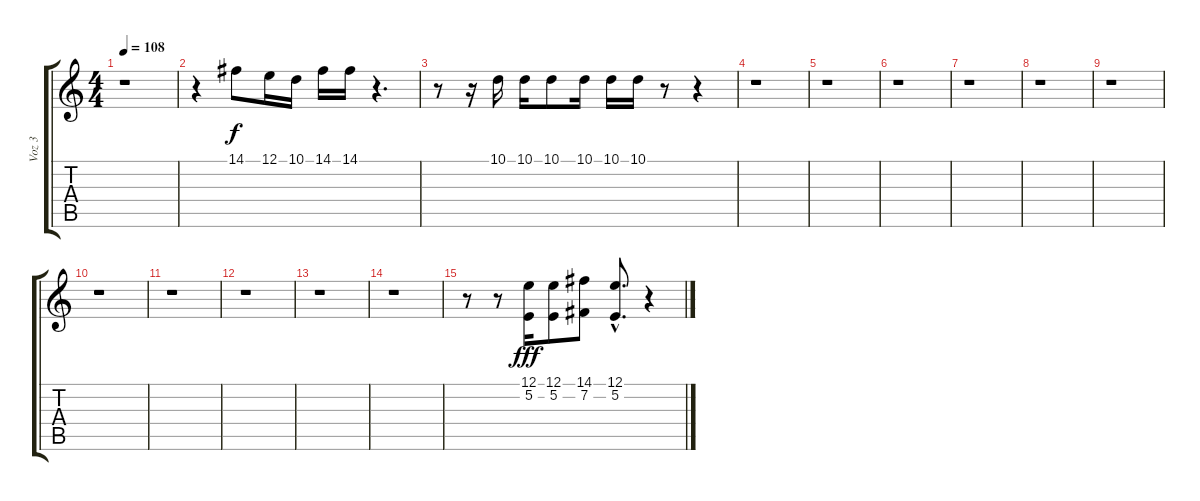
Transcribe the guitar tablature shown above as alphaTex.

\track ("Voz 3" "Voz 3") {instrument voiceoohs}
\staff {score tabs}
\tuning (E4 B3 G3 D3 A2 E2) {hide}
\ts (4 4)
\tempo 108
\clef g2
\ks c
r.1{dy f} |
r.4 14.1.8 12.1.16 10.1.16 14.1.16 14.1.16 r.4{d} |
r.8 r.16 10.1.16 10.1.16 10.1.8 10.1.16 10.1.16 10.1.16 r.8 r.4 |
r.1 |
r.1 |
r.1 |
r.1 |
r.1 |
r.1 |
r.1 |
r.1 |
r.1 |
r.1 |
r.1 |
r.8 r.8 (12.1 5.2).16{dy fff} (12.1 5.2).8 (14.1 7.2).8 (12.1{hac} 5.2{hac}).8{d} r.4
